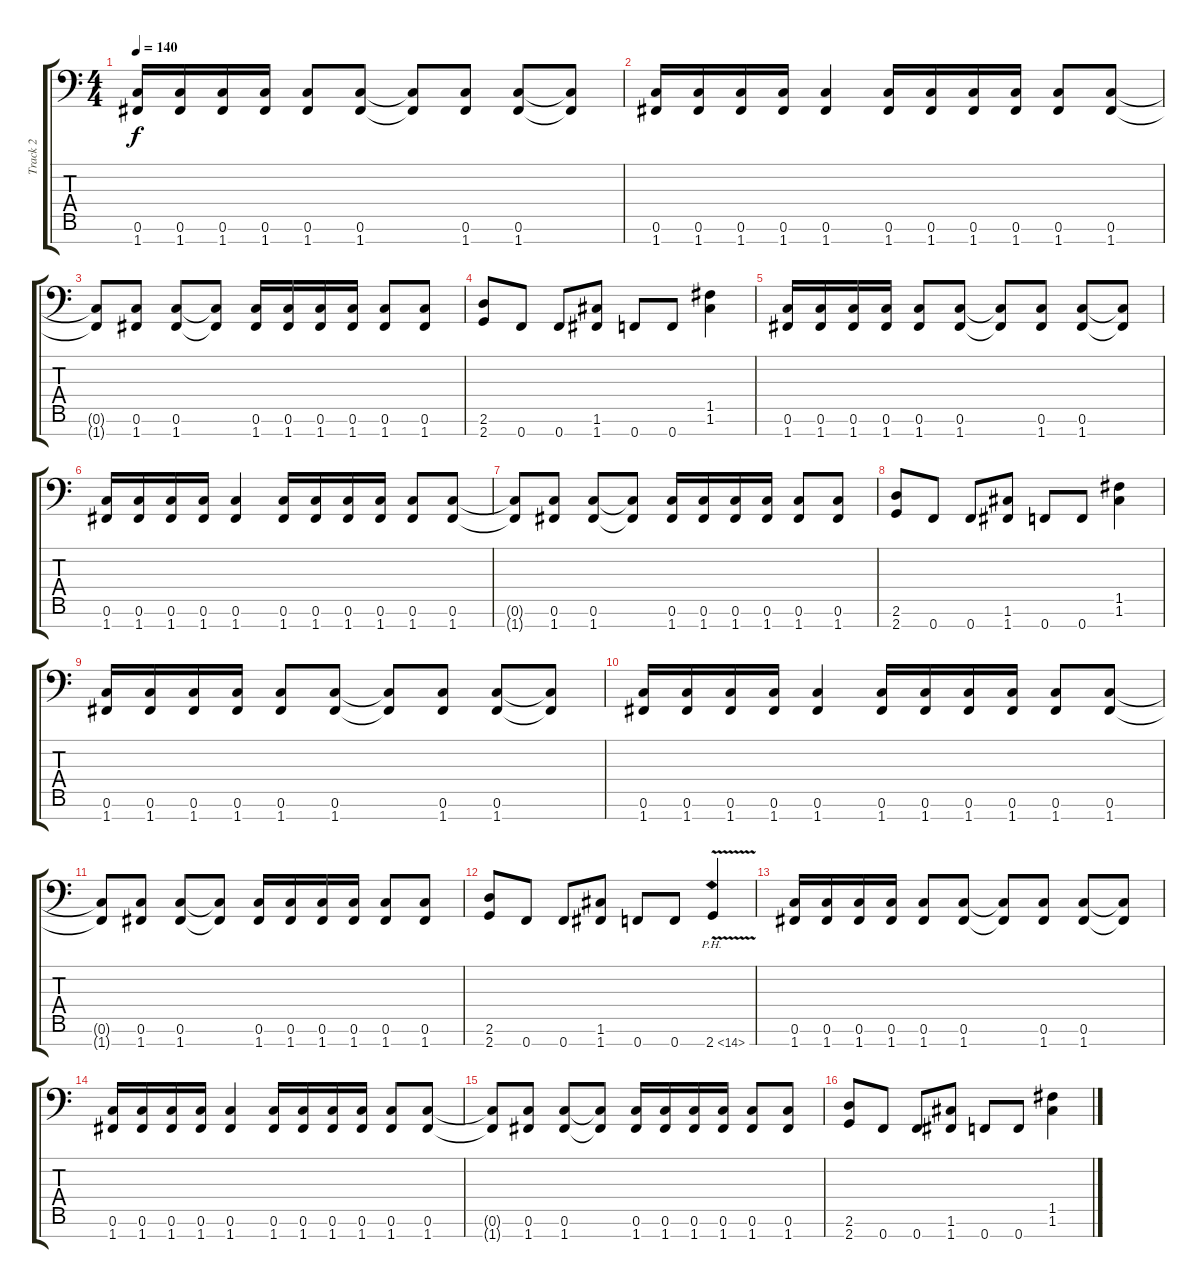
\track ("Track 2" "Track 2") {instrument overdrivenguitar}
\staff {score tabs}
\tuning (C4 G3 Eb3 Bb2 F2 C2 F1) {hide}
\ts (4 4)
\tempo 140
\clef f4
\ks c
(0.6 1.7).16{dy f} (0.6 1.7).16 (0.6 1.7).16 (0.6 1.7).16 (0.6 1.7).8 (0.6 1.7).8 (0.6{t} 1.7{t}).8 (0.6 1.7).8 (0.6 1.7).8 (0.6{t} 1.7{t}).8 |
(0.6 1.7).16 (0.6 1.7).16 (0.6 1.7).16 (0.6 1.7).16 (0.6 1.7).4 (0.6 1.7).16 (0.6 1.7).16 (0.6 1.7).16 (0.6 1.7).16 (0.6 1.7).8 (0.6 1.7).8 |
(0.6{t} 1.7{t}).8 (0.6 1.7).8 (0.6 1.7).8 (0.6{t} 1.7{t}).8 (0.6 1.7).16 (0.6 1.7).16 (0.6 1.7).16 (0.6 1.7).16 (0.6 1.7).8 (0.6 1.7).8 |
(2.6 2.7).8 0.7.8 0.7.8 (1.6 1.7).8 0.7.8 0.7.8 (1.5 1.6).4 |
(0.6 1.7).16 (0.6 1.7).16 (0.6 1.7).16 (0.6 1.7).16 (0.6 1.7).8 (0.6 1.7).8 (0.6{t} 1.7{t}).8 (0.6 1.7).8 (0.6 1.7).8 (0.6{t} 1.7{t}).8 |
(0.6 1.7).16 (0.6 1.7).16 (0.6 1.7).16 (0.6 1.7).16 (0.6 1.7).4 (0.6 1.7).16 (0.6 1.7).16 (0.6 1.7).16 (0.6 1.7).16 (0.6 1.7).8 (0.6 1.7).8 |
(0.6{t} 1.7{t}).8 (0.6 1.7).8 (0.6 1.7).8 (0.6{t} 1.7{t}).8 (0.6 1.7).16 (0.6 1.7).16 (0.6 1.7).16 (0.6 1.7).16 (0.6 1.7).8 (0.6 1.7).8 |
(2.6 2.7).8 0.7.8 0.7.8 (1.6 1.7).8 0.7.8 0.7.8 (1.5 1.6).4 |
(0.6 1.7).16 (0.6 1.7).16 (0.6 1.7).16 (0.6 1.7).16 (0.6 1.7).8 (0.6 1.7).8 (0.6{t} 1.7{t}).8 (0.6 1.7).8 (0.6 1.7).8 (0.6{t} 1.7{t}).8 |
(0.6 1.7).16 (0.6 1.7).16 (0.6 1.7).16 (0.6 1.7).16 (0.6 1.7).4 (0.6 1.7).16 (0.6 1.7).16 (0.6 1.7).16 (0.6 1.7).16 (0.6 1.7).8 (0.6 1.7).8 |
(0.6{t} 1.7{t}).8 (0.6 1.7).8 (0.6 1.7).8 (0.6{t} 1.7{t}).8 (0.6 1.7).16 (0.6 1.7).16 (0.6 1.7).16 (0.6 1.7).16 (0.6 1.7).8 (0.6 1.7).8 |
(2.6 2.7).8 0.7.8 0.7.8 (1.6 1.7).8 0.7.8 0.7.8 2.7{ph 12 v}.4 |
(0.6 1.7).16 (0.6 1.7).16 (0.6 1.7).16 (0.6 1.7).16 (0.6 1.7).8 (0.6 1.7).8 (0.6{t} 1.7{t}).8 (0.6 1.7).8 (0.6 1.7).8 (0.6{t} 1.7{t}).8 |
(0.6 1.7).16 (0.6 1.7).16 (0.6 1.7).16 (0.6 1.7).16 (0.6 1.7).4 (0.6 1.7).16 (0.6 1.7).16 (0.6 1.7).16 (0.6 1.7).16 (0.6 1.7).8 (0.6 1.7).8 |
(0.6{t} 1.7{t}).8 (0.6 1.7).8 (0.6 1.7).8 (0.6{t} 1.7{t}).8 (0.6 1.7).16 (0.6 1.7).16 (0.6 1.7).16 (0.6 1.7).16 (0.6 1.7).8 (0.6 1.7).8 |
(2.6 2.7).8 0.7.8 0.7.8 (1.6 1.7).8 0.7.8 0.7.8 (1.5 1.6).4
